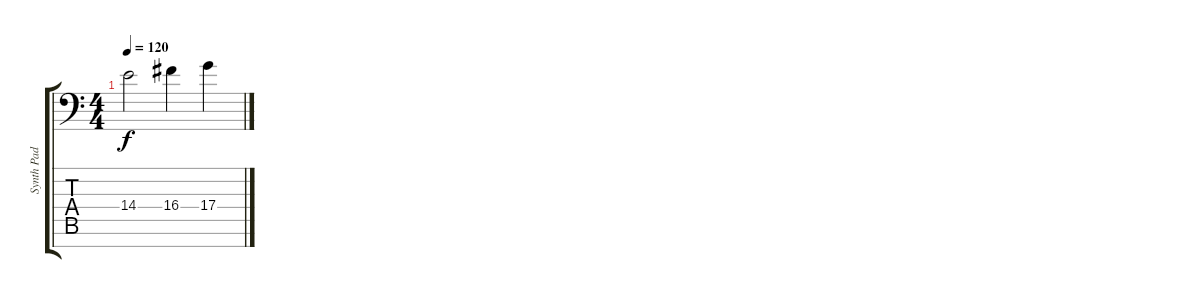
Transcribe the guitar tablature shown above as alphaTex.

\track ("Synth Pad" "Synth Pad") {instrument brightacousticpiano}
\staff {score tabs}
\tuning (E4 B3 G3 D3 A2 E2 A1) {hide}
\ts (4 4)
\tempo 120
\clef f4
\ks c
14.4{t}.2{dy f} 16.4.4 17.4.4
